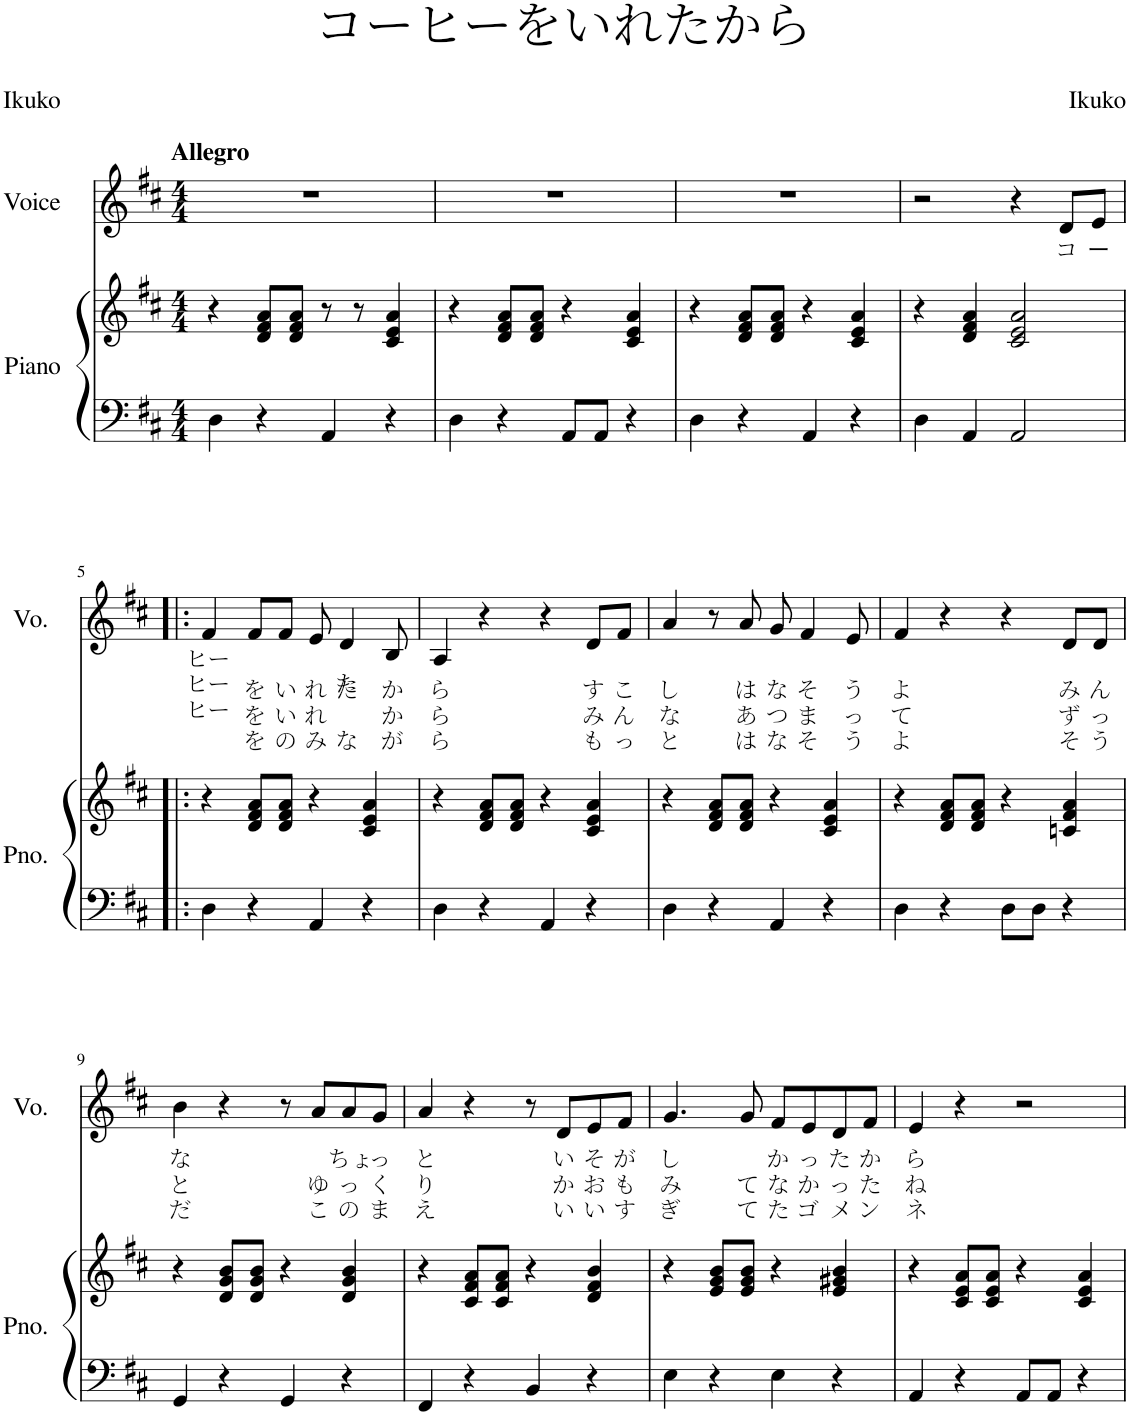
**kern	**kern	**kern	**text	**text	**text
*part2	*part2	*part1	*part1	*part1	*part1
*staff3	*staff2	*staff1	*staff1	*staff1	*staff1
*I"Piano	*	*I"Voice	*	*	*
*I'Pno.	*	*I'Vo.	*	*	*
*clefF4	*clefG2	*clefG2	*	*	*
*k[f#c#]	*k[f#c#]	*k[f#c#]	*	*	*
*M4/4	*M4/4	*M4/4	*	*	*
=1	=1	=1	=1	=1	=1
!	!	!LO:TX:a:B:t=Allegro	!	!	!
4D\	4r	1r	.	.	.
4r	8d/ 8f#/ 8a/L	.	.	.	.
.	8d/ 8f#/ 8a/J	.	.	.	.
4AA/	8r	.	.	.	.
.	8r	.	.	.	.
4r	4c#/ 4e/ 4a/	.	.	.	.
=2	=2	=2	=2	=2	=2
4D\	4r	1r	.	.	.
4r	8d/ 8f#/ 8a/L	.	.	.	.
.	8d/ 8f#/ 8a/J	.	.	.	.
8AA/L	4r	.	.	.	.
8AA/J	.	.	.	.	.
4r	4c#/ 4e/ 4a/	.	.	.	.
=3	=3	=3	=3	=3	=3
4D\	4r	1r	.	.	.
4r	8d/ 8f#/ 8a/L	.	.	.	.
.	8d/ 8f#/ 8a/J	.	.	.	.
4AA/	4r	.	.	.	.
4r	4c#/ 4e/ 4a/	.	.	.	.
=4	=4	=4	=4	=4	=4
4D\	4r	2r	.	.	.
4AA/	4d/ 4f#/ 4a/	.	.	.	.
2AA/	2c#/ 2e/ 2a/	4r	.	.	.
!	!	!	!LO:LY:b	!	!
.	.	8d/L	コ	.	.
!	!	!	!LO:LY:b	!	!
.	.	8e/J	ー	.	.
!!LO:LB:g=z
=5!|:	=5!|:	=5!|:	=5!|:	=5!|:	=5!|:
!	!	!	!LO:LY:b	!LO:LY:b	!LO:LY:b
4D\	4r	4f#/	ヒー	ヒー	ヒー
!	!	!	!LO:LY:b	!LO:LY:b	!LO:LY:b
4r	8d/ 8f#/ 8a/L	8f#/L	を	を	を
!	!	!	!LO:LY:b	!LO:LY:b	!LO:LY:b
.	8d/ 8f#/ 8a/J	8f#/J	い	い	の
!	!	!	!LO:LY:b	!LO:LY:b	!LO:LY:b
4AA/	4r	8e/	れ	れ	み
!	!	!	!LO:LY:b	!LO:LY:b	!LO:LY:b
.	.	4d/	た	た	な
4r	4c#/ 4e/ 4a/	.	.	.	.
!	!	!	!LO:LY:b	!LO:LY:b	!LO:LY:b
.	.	8B/	か	か	が
=6	=6	=6	=6	=6	=6
!	!	!	!LO:LY:b	!LO:LY:b	!LO:LY:b
4D\	4r	4A/	ら	ら	ら
4r	8d/ 8f#/ 8a/L	4r	.	.	.
.	8d/ 8f#/ 8a/J	.	.	.	.
4AA/	4r	4r	.	.	.
!	!	!	!LO:LY:b	!LO:LY:b	!LO:LY:b
4r	4c#/ 4e/ 4a/	8d/L	す	み	も
!	!	!	!LO:LY:b	!LO:LY:b	!LO:LY:b
.	.	8f#/J	こ	ん	っ
=7	=7	=7	=7	=7	=7
!	!	!	!LO:LY:b	!LO:LY:b	!LO:LY:b
4D\	4r	4a/	し	な	と
4r	8d/ 8f#/ 8a/L	8r	.	.	.
!	!	!	!LO:LY:b	!LO:LY:b	!LO:LY:b
.	8d/ 8f#/ 8a/J	8a/	は	あ	は
!	!	!	!LO:LY:b	!LO:LY:b	!LO:LY:b
4AA/	4r	8g/	な	つ	な
!	!	!	!LO:LY:b	!LO:LY:b	!LO:LY:b
.	.	4f#/	そ	ま	そ
4r	4c#/ 4e/ 4a/	.	.	.	.
!	!	!	!LO:LY:b	!LO:LY:b	!LO:LY:b
.	.	8e/	う	っ	う
=8	=8	=8	=8	=8	=8
!	!	!	!LO:LY:b	!LO:LY:b	!LO:LY:b
4D\	4r	4f#/	よ	て	よ
4r	8d/ 8f#/ 8a/L	4r	.	.	.
.	8d/ 8f#/ 8a/J	.	.	.	.
8D\L	4r	4r	.	.	.
8D\J	.	.	.	.	.
!	!	!	!LO:LY:b	!LO:LY:b	!LO:LY:b
4r	4cn/ 4f#/ 4a/	8d/L	み	ず	そ
!	!	!	!LO:LY:b	!LO:LY:b	!LO:LY:b
.	.	8d/J	ん	っ	う
!!LO:LB:g=z
=9	=9	=9	=9	=9	=9
!	!	!	!LO:LY:b	!LO:LY:b	!LO:LY:b
4GG/	4r	4b\	な	と	だ
4r	8d/ 8g/ 8b/L	4r	.	.	.
.	8d/ 8g/ 8b/J	.	.	.	.
4GG/	4r	8r	.	.	.
!	!	!	!	!LO:LY:b	!LO:LY:b
.	.	8a/L	.	ゆ	こ
!	!	!	!LO:LY:b	!LO:LY:b	!LO:LY:b
4r	4d/ 4g/ 4b/	8a/	ちょ	っ	の
!	!	!	!LO:LY:b	!LO:LY:b	!LO:LY:b
.	.	8g/J	っ	く	ま
=10	=10	=10	=10	=10	=10
!	!	!	!LO:LY:b	!LO:LY:b	!LO:LY:b
4FF#/	4r	4a/	と	り	え
4r	8c#/ 8f#/ 8a/L	4r	.	.	.
.	8c#/ 8f#/ 8a/J	.	.	.	.
4BB/	4r	8r	.	.	.
!	!	!	!LO:LY:b	!LO:LY:b	!LO:LY:b
.	.	8d/L	い	か	い
!	!	!	!LO:LY:b	!LO:LY:b	!LO:LY:b
4r	4d/ 4f#/ 4b/	8e/	そ	お	い
!	!	!	!LO:LY:b	!LO:LY:b	!LO:LY:b
.	.	8f#/J	が	も	す
=11	=11	=11	=11	=11	=11
!	!	!	!LO:LY:b	!LO:LY:b	!LO:LY:b
4E\	4r	4.g/	し	み	ぎ
4r	8e/ 8g/ 8b/L	.	.	.	.
!	!	!	!	!LO:LY:b	!LO:LY:b
.	8e/ 8g/ 8b/J	8g/	.	て	て
!	!	!	!LO:LY:b	!LO:LY:b	!LO:LY:b
4E\	4r	8f#/L	か	な	た
!	!	!	!LO:LY:b	!LO:LY:b	!LO:LY:b
.	.	8e/	っ	か	ゴ
!	!	!	!LO:LY:b	!LO:LY:b	!LO:LY:b
4r	4e/ 4g#X/ 4b/	8d/	た	っ	メ
!	!	!	!LO:LY:b	!LO:LY:b	!LO:LY:b
.	.	8f#/J	か	た	ン
=12	=12	=12	=12	=12	=12
!	!	!	!LO:LY:b	!LO:LY:b	!LO:LY:b
4AA/	4r	4e/	ら	ね	ネ
4r	8c#/ 8e/ 8a/L	4r	.	.	.
.	8c#/ 8e/ 8a/J	.	.	.	.
8AA/L	4r	2r	.	.	.
8AA/J	.	.	.	.	.
4r	4c#/ 4e/ 4a/	.	.	.	.
=	=	=	=	=	=
*-	*-	*-	*-	*-	*-
